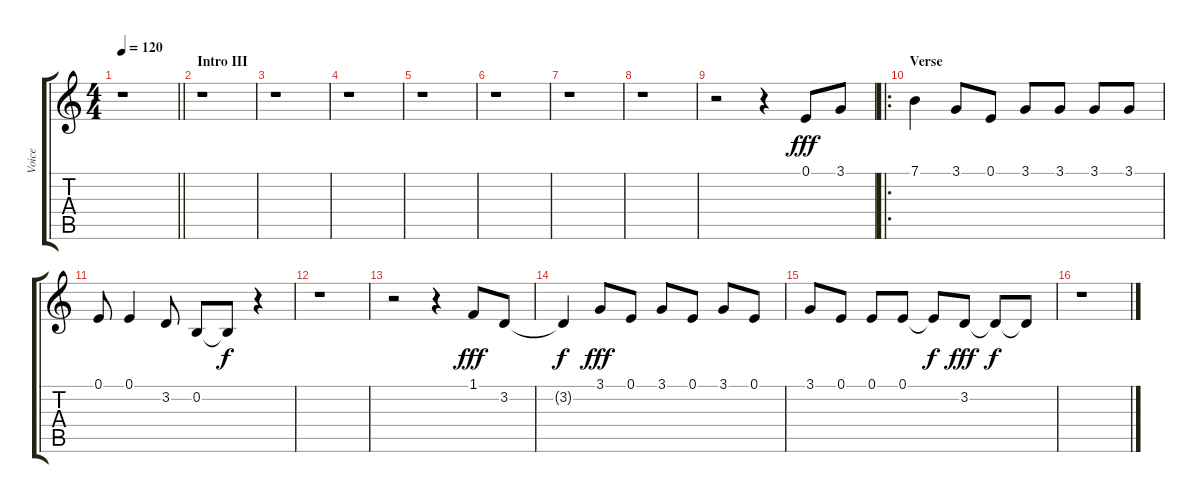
\track ("Voice" "Voice") {instrument altosax}
\staff {score tabs}
\tuning (E4 B3 G3 D3 A2 E2) {hide}
\ts (4 4)
\tempo 120
\clef g2
\barLineRight lightlight
\ks c
r.1{dy fff} |
\section ("" "Intro III")
r.1 |
r.1 |
r.1 |
r.1 |
r.1 |
r.1 |
r.1 |
r.2 r.4 0.1.8 3.1.8 |
\ro
\section ("" "Verse")
7.1.4 3.1.8 0.1.8 3.1.8 3.1.8 3.1.8 3.1.8 |
0.1.8 0.1.4 3.2.8 0.2.8 0.2{t}.8{dy f} r.4 |
r.1 |
r.2 r.4 1.1.8{dy fff} 3.2.8 |
3.2{t}.4{dy f} 3.1.8{dy fff} 0.1.8 3.1.8 0.1.8 3.1.8 0.1.8 |
3.1.8 0.1.8 0.1.8 0.1.8 0.1{t}.8{dy f} 3.2.8{dy fff} 3.2{t}.8{dy f} 3.2{t}.8 |
r.1
